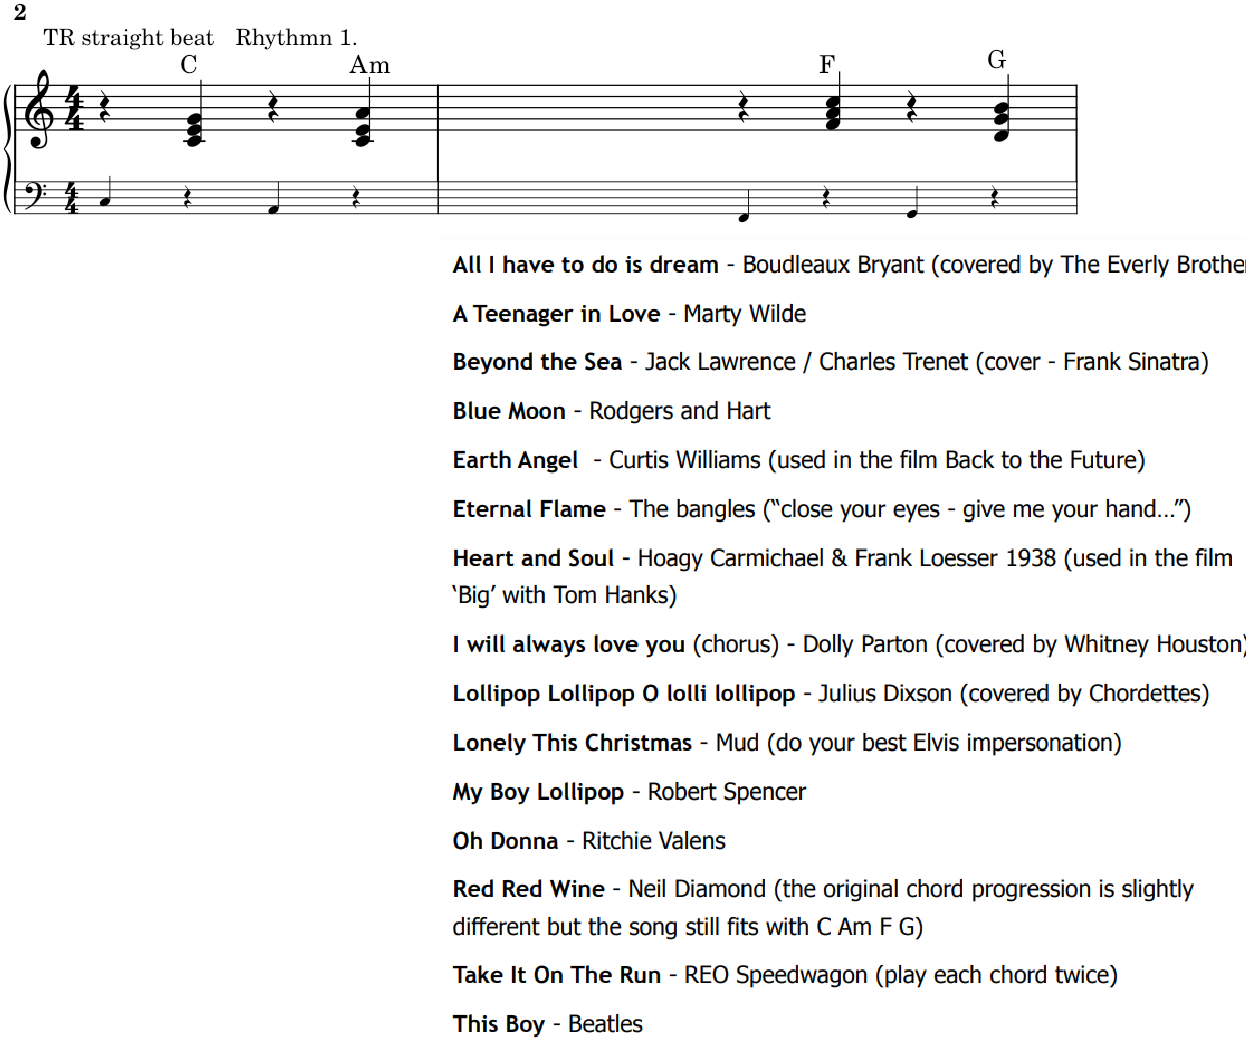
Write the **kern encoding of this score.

**kern	**kern	**harte
*part2	*part1	*part1
*staff2	*staff1	*
*I"Piano	*I"Piano	*
*I'Pno	*I'Pno	*
!!LO:PB:g=z
*	*stria5	*
*clefF4	*clefG2	*
*k[]	*k[]	*
*M4/4	*M4/4	*
=1	=1	=1
!	!LO:TX:a:t=TR straight beat	!
4C/	4r	.
!	!LO:TX:a:t=Rhythmn 1.	!
4r	4c/ 4e/ 4g/	C:maj
4AA/	4r	.
!	!	!LO:H:kt=m
4r	4c/ 4e/ 4a/	A:min
=2	=2	=2
4FF/	4r	.
4r	4f/ 4a/ 4cc/	F:maj
4GG/	4r	.
4r	4d/ 4g/ 4b/	G:maj
=	=	=
*-	*-	*-
